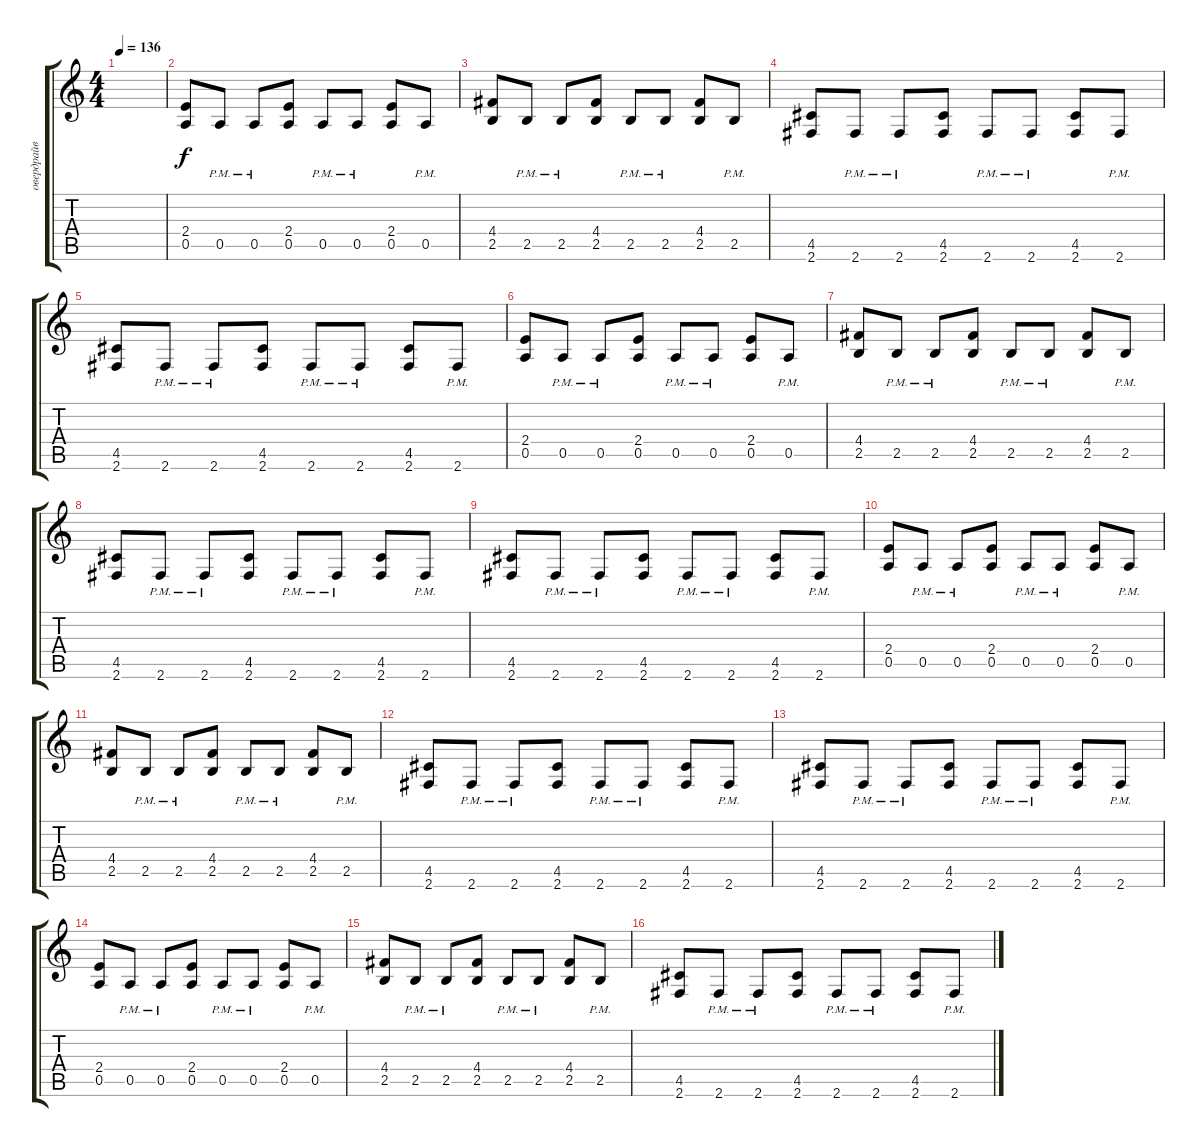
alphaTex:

\track ("овердрайв 2" "овердрайв ") {instrument distortionguitar}
\staff {score tabs}
\tuning (E4 B3 G3 D3 A2 E2) {hide}
\ts (4 4)
\tempo 136
\clef g2
\ks c
|
(2.4 0.5).8 0.5{pm}.8 0.5{pm}.8 (2.4 0.5).8 0.5{pm}.8 0.5{pm}.8 (2.4 0.5).8 0.5{pm}.8 |
(4.4 2.5).8 2.5{pm}.8 2.5{pm}.8 (4.4 2.5).8 2.5{pm}.8 2.5{pm}.8 (4.4 2.5).8 2.5{pm}.8 |
(4.5 2.6).8 2.6{pm}.8 2.6{pm}.8 (4.5 2.6).8 2.6{pm}.8 2.6{pm}.8 (4.5 2.6).8 2.6{pm}.8 |
(4.5 2.6).8 2.6{pm}.8 2.6{pm}.8 (4.5 2.6).8 2.6{pm}.8 2.6{pm}.8 (4.5 2.6).8 2.6{pm}.8 |
(2.4 0.5).8 0.5{pm}.8 0.5{pm}.8 (2.4 0.5).8 0.5{pm}.8 0.5{pm}.8 (2.4 0.5).8 0.5{pm}.8 |
(4.4 2.5).8 2.5{pm}.8 2.5{pm}.8 (4.4 2.5).8 2.5{pm}.8 2.5{pm}.8 (4.4 2.5).8 2.5{pm}.8 |
(4.5 2.6).8 2.6{pm}.8 2.6{pm}.8 (4.5 2.6).8 2.6{pm}.8 2.6{pm}.8 (4.5 2.6).8 2.6{pm}.8 |
(4.5 2.6).8 2.6{pm}.8 2.6{pm}.8 (4.5 2.6).8 2.6{pm}.8 2.6{pm}.8 (4.5 2.6).8 2.6{pm}.8 |
(2.4 0.5).8 0.5{pm}.8 0.5{pm}.8 (2.4 0.5).8 0.5{pm}.8 0.5{pm}.8 (2.4 0.5).8 0.5{pm}.8 |
(4.4 2.5).8 2.5{pm}.8 2.5{pm}.8 (4.4 2.5).8 2.5{pm}.8 2.5{pm}.8 (4.4 2.5).8 2.5{pm}.8 |
(4.5 2.6).8 2.6{pm}.8 2.6{pm}.8 (4.5 2.6).8 2.6{pm}.8 2.6{pm}.8 (4.5 2.6).8 2.6{pm}.8 |
(4.5 2.6).8 2.6{pm}.8 2.6{pm}.8 (4.5 2.6).8 2.6{pm}.8 2.6{pm}.8 (4.5 2.6).8 2.6{pm}.8 |
(2.4 0.5).8 0.5{pm}.8 0.5{pm}.8 (2.4 0.5).8 0.5{pm}.8 0.5{pm}.8 (2.4 0.5).8 0.5{pm}.8 |
(4.4 2.5).8 2.5{pm}.8 2.5{pm}.8 (4.4 2.5).8 2.5{pm}.8 2.5{pm}.8 (4.4 2.5).8 2.5{pm}.8 |
(4.5 2.6).8 2.6{pm}.8 2.6{pm}.8 (4.5 2.6).8 2.6{pm}.8 2.6{pm}.8 (4.5 2.6).8 2.6{pm}.8
